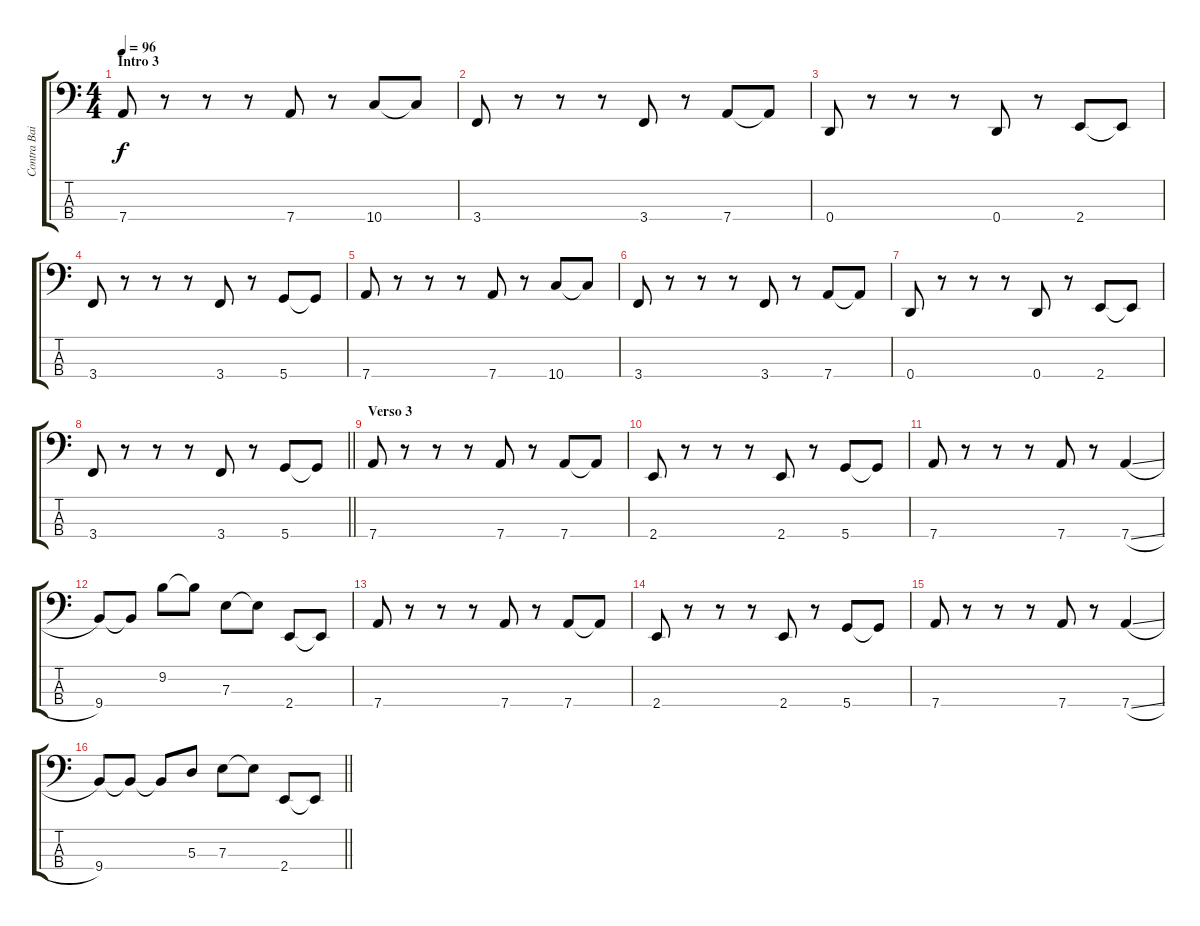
\track ("Contra Baixo" "Contra Bai") {instrument electricbasspick}
\staff {score tabs}
\tuning (G2 D2 A1 D1) {hide}
\ts (4 4)
\section ("" "Intro 3")
\tempo 96
\clef f4
\ks c
7.4.8{dy f} r.8 r.8 r.8 7.4.8 r.8 10.4.8 10.4{t}.8 |
3.4.8 r.8 r.8 r.8 3.4.8 r.8 7.4.8 7.4{t}.8 |
0.4.8 r.8 r.8 r.8 0.4.8 r.8 2.4.8 2.4{t}.8 |
3.4.8 r.8 r.8 r.8 3.4.8 r.8 5.4.8 5.4{t}.8 |
7.4.8 r.8 r.8 r.8 7.4.8 r.8 10.4.8 10.4{t}.8 |
3.4.8 r.8 r.8 r.8 3.4.8 r.8 7.4.8 7.4{t}.8 |
0.4.8 r.8 r.8 r.8 0.4.8 r.8 2.4.8 2.4{t}.8 |
\barLineRight lightlight
3.4.8 r.8 r.8 r.8 3.4.8 r.8 5.4.8 5.4{t}.8 |
\section ("" "Verso 3")
7.4.8 r.8 r.8 r.8 7.4.8 r.8 7.4.8 7.4{t}.8 |
2.4.8 r.8 r.8 r.8 2.4.8 r.8 5.4.8 5.4{t}.8 |
7.4.8 r.8 r.8 r.8 7.4.8 r.8 7.4{sl}.4 |
9.4.8 9.4{t}.8 9.2.8 9.2{t}.8 7.3.8 7.3{t}.8 2.4.8 2.4{t}.8 |
7.4.8 r.8 r.8 r.8 7.4.8 r.8 7.4.8 7.4{t}.8 |
2.4.8 r.8 r.8 r.8 2.4.8 r.8 5.4.8 5.4{t}.8 |
7.4.8 r.8 r.8 r.8 7.4.8 r.8 7.4{sl}.4 |
\barLineRight lightlight
9.4.8 9.4{t}.8 9.4{t}.8 5.3.8 7.3.8 7.3{t}.8 2.4.8 2.4{t}.8
